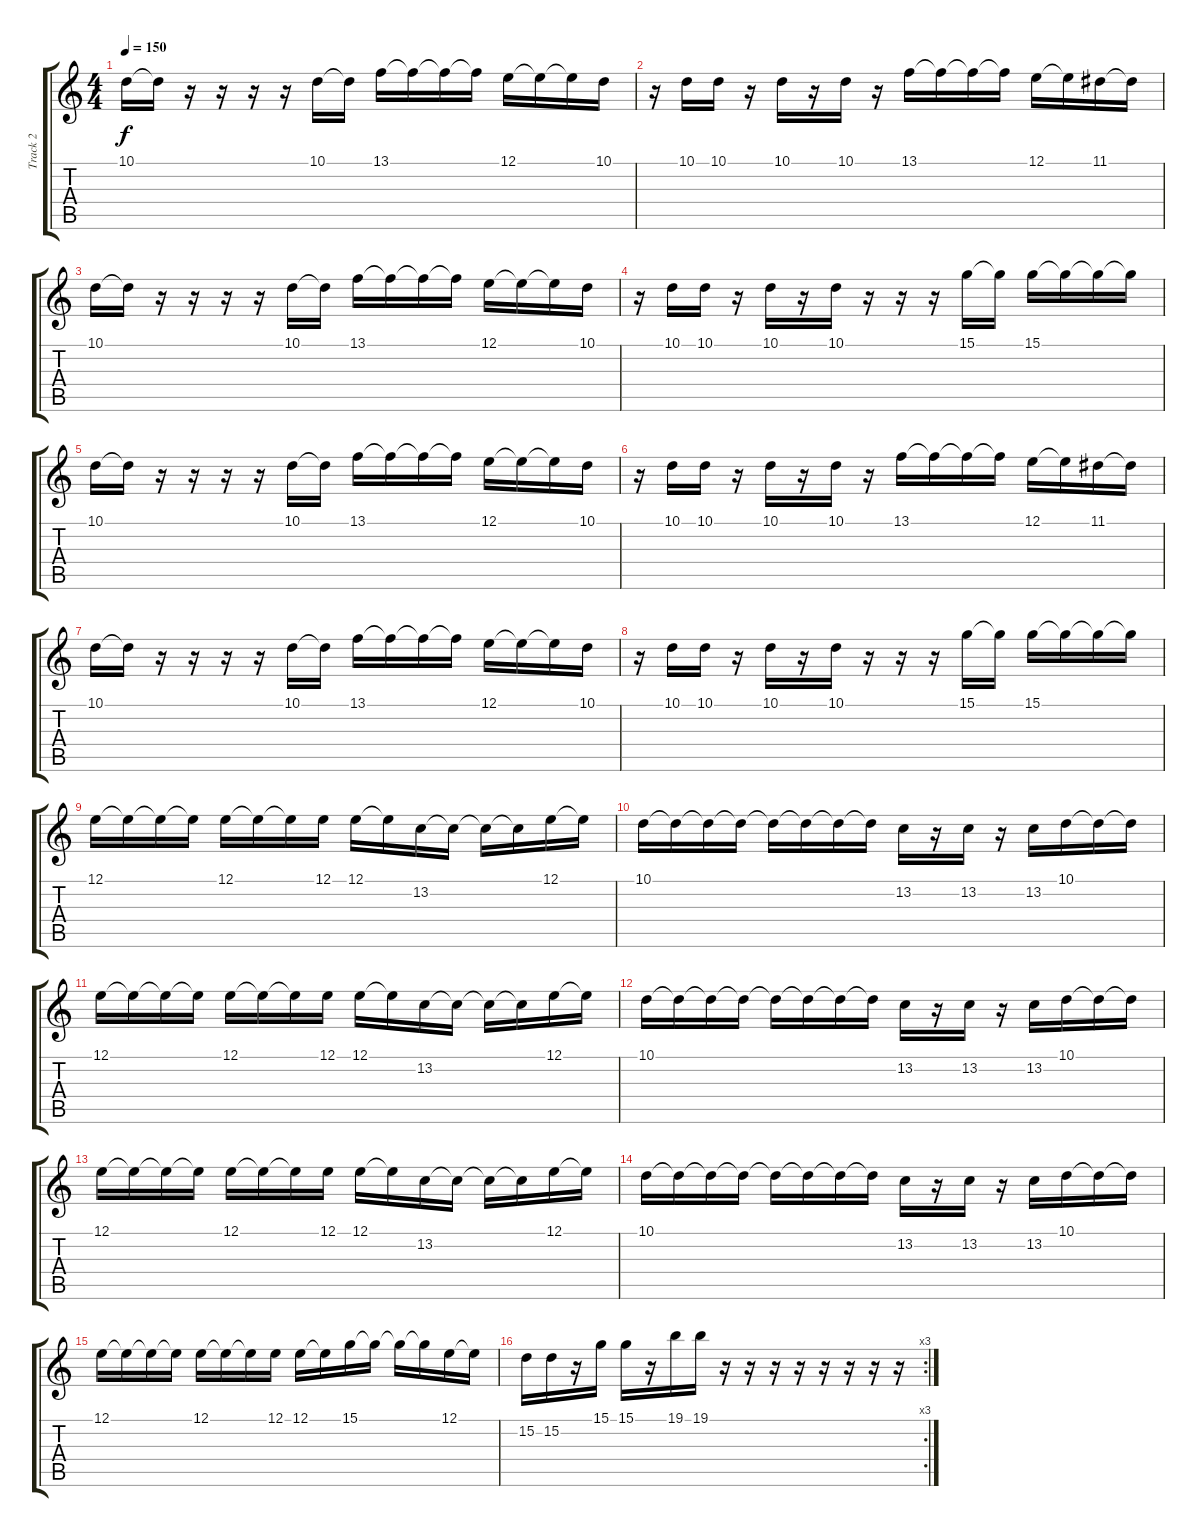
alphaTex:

\track ("Track 2" "Track 2") {instrument lead5charang}
\staff {score tabs}
\tuning (E4 B3 G3 D3 A2 E2) {hide}
\ts (4 4)
\tempo 150
\clef g2
\ks c
10.1.16{dy f} 10.1{t}.16 r.16 r.16 r.16 r.16 10.1.16 10.1{t}.16 13.1.16 13.1{t}.16 13.1{t}.16 13.1{t}.16 12.1.16 12.1{t}.16 12.1{t}.16 10.1.16 |
r.16 10.1.16 10.1.16 r.16 10.1.16 r.16 10.1.16 r.16 13.1.16 13.1{t}.16 13.1{t}.16 13.1{t}.16 12.1.16 12.1{t}.16 11.1.16 11.1{t}.16 |
10.1.16 10.1{t}.16 r.16 r.16 r.16 r.16 10.1.16 10.1{t}.16 13.1.16 13.1{t}.16 13.1{t}.16 13.1{t}.16 12.1.16 12.1{t}.16 12.1{t}.16 10.1.16 |
r.16 10.1.16 10.1.16 r.16 10.1.16 r.16 10.1.16 r.16 r.16 r.16 15.1.16 15.1{t}.16 15.1.16 15.1{t}.16 15.1{t}.16 15.1{t}.16 |
10.1.16 10.1{t}.16 r.16 r.16 r.16 r.16 10.1.16 10.1{t}.16 13.1.16 13.1{t}.16 13.1{t}.16 13.1{t}.16 12.1.16 12.1{t}.16 12.1{t}.16 10.1.16 |
r.16 10.1.16 10.1.16 r.16 10.1.16 r.16 10.1.16 r.16 13.1.16 13.1{t}.16 13.1{t}.16 13.1{t}.16 12.1.16 12.1{t}.16 11.1.16 11.1{t}.16 |
10.1.16 10.1{t}.16 r.16 r.16 r.16 r.16 10.1.16 10.1{t}.16 13.1.16 13.1{t}.16 13.1{t}.16 13.1{t}.16 12.1.16 12.1{t}.16 12.1{t}.16 10.1.16 |
r.16 10.1.16 10.1.16 r.16 10.1.16 r.16 10.1.16 r.16 r.16 r.16 15.1.16 15.1{t}.16 15.1.16 15.1{t}.16 15.1{t}.16 15.1{t}.16 |
12.1.16 12.1{t}.16 12.1{t}.16 12.1{t}.16 12.1.16 12.1{t}.16 12.1{t}.16 12.1.16 12.1.16 12.1{t}.16 13.2.16 13.2{t}.16 13.2{t}.16 13.2{t}.16 12.1.16 12.1{t}.16 |
10.1.16 10.1{t}.16 10.1{t}.16 10.1{t}.16 10.1{t}.16 10.1{t}.16 10.1{t}.16 10.1{t}.16 13.2.16 r.16 13.2.16 r.16 13.2.16 10.1.16 10.1{t}.16 10.1{t}.16 |
12.1.16 12.1{t}.16 12.1{t}.16 12.1{t}.16 12.1.16 12.1{t}.16 12.1{t}.16 12.1.16 12.1.16 12.1{t}.16 13.2.16 13.2{t}.16 13.2{t}.16 13.2{t}.16 12.1.16 12.1{t}.16 |
10.1.16 10.1{t}.16 10.1{t}.16 10.1{t}.16 10.1{t}.16 10.1{t}.16 10.1{t}.16 10.1{t}.16 13.2.16 r.16 13.2.16 r.16 13.2.16 10.1.16 10.1{t}.16 10.1{t}.16 |
12.1.16 12.1{t}.16 12.1{t}.16 12.1{t}.16 12.1.16 12.1{t}.16 12.1{t}.16 12.1.16 12.1.16 12.1{t}.16 13.2.16 13.2{t}.16 13.2{t}.16 13.2{t}.16 12.1.16 12.1{t}.16 |
10.1.16 10.1{t}.16 10.1{t}.16 10.1{t}.16 10.1{t}.16 10.1{t}.16 10.1{t}.16 10.1{t}.16 13.2.16 r.16 13.2.16 r.16 13.2.16 10.1.16 10.1{t}.16 10.1{t}.16 |
12.1.16 12.1{t}.16 12.1{t}.16 12.1{t}.16 12.1.16 12.1{t}.16 12.1{t}.16 12.1.16 12.1.16 12.1{t}.16 15.1.16 15.1{t}.16 15.1{t}.16 15.1{t}.16 12.1.16 12.1{t}.16 |
\rc 3
15.2.16 15.2.16 r.16 15.1.16 15.1.16 r.16 19.1.16 19.1.16 r.16 r.16 r.16 r.16 r.16 r.16 r.16 r.16
